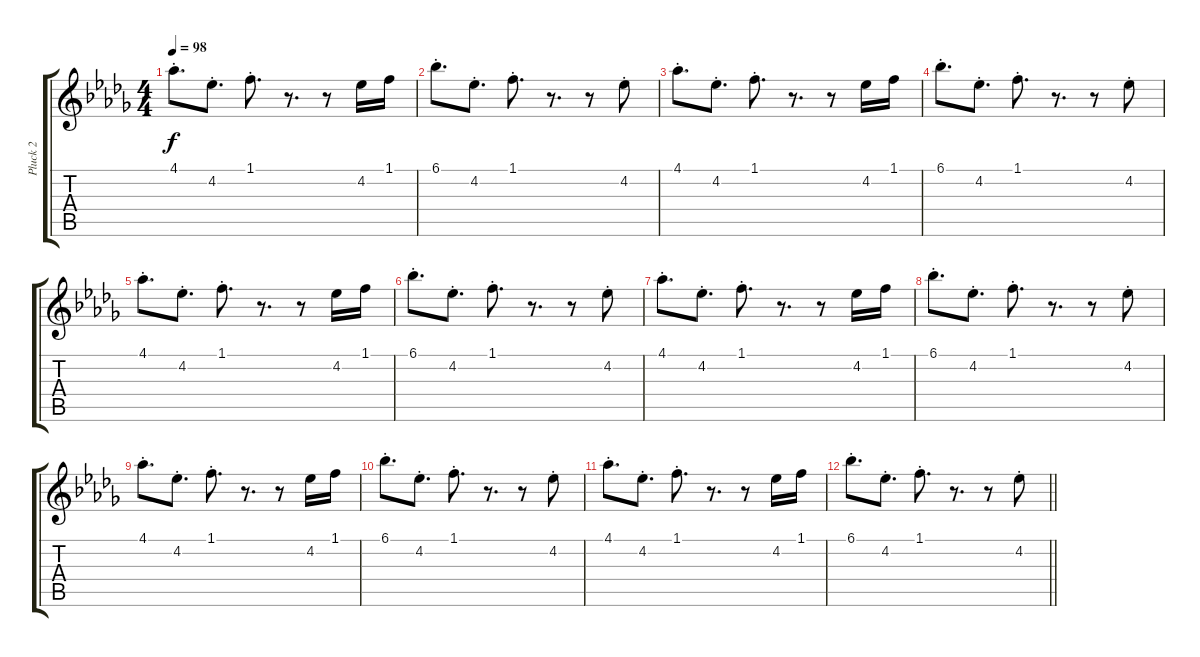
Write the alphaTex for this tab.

\track ("Pluck 2" "Pluck 2") {instrument fx5brightness}
\staff {score tabs}
\tuning (E5 B4 G4 D4 A3 E3) {hide}
\ts (4 4)
\tempo 98
\clef g2
\ks db
4.1{st}.8{d dy f} 4.2{st}.8{d} 1.1{st}.8{d} r.8{d} r.8 4.2.16 1.1.16 |
6.1{st}.8{d} 4.2{st}.8{d} 1.1{st}.8{d} r.8{d} r.8 4.2{st}.8 |
4.1{st}.8{d} 4.2{st}.8{d} 1.1{st}.8{d} r.8{d} r.8 4.2.16 1.1.16 |
6.1{st}.8{d} 4.2{st}.8{d} 1.1{st}.8{d} r.8{d} r.8 4.2{st}.8 |
4.1{st}.8{d} 4.2{st}.8{d} 1.1{st}.8{d} r.8{d} r.8 4.2.16 1.1.16 |
6.1{st}.8{d} 4.2{st}.8{d} 1.1{st}.8{d} r.8{d} r.8 4.2{st}.8 |
4.1{st}.8{d} 4.2{st}.8{d} 1.1{st}.8{d} r.8{d} r.8 4.2.16 1.1.16 |
6.1{st}.8{d} 4.2{st}.8{d} 1.1{st}.8{d} r.8{d} r.8 4.2{st}.8 |
4.1{st}.8{d} 4.2{st}.8{d} 1.1{st}.8{d} r.8{d} r.8 4.2.16 1.1.16 |
6.1{st}.8{d} 4.2{st}.8{d} 1.1{st}.8{d} r.8{d} r.8 4.2{st}.8 |
4.1{st}.8{d} 4.2{st}.8{d} 1.1{st}.8{d} r.8{d} r.8 4.2.16 1.1.16 |
\barLineRight lightlight
6.1{st}.8{d} 4.2{st}.8{d} 1.1{st}.8{d} r.8{d} r.8 4.2{st}.8
